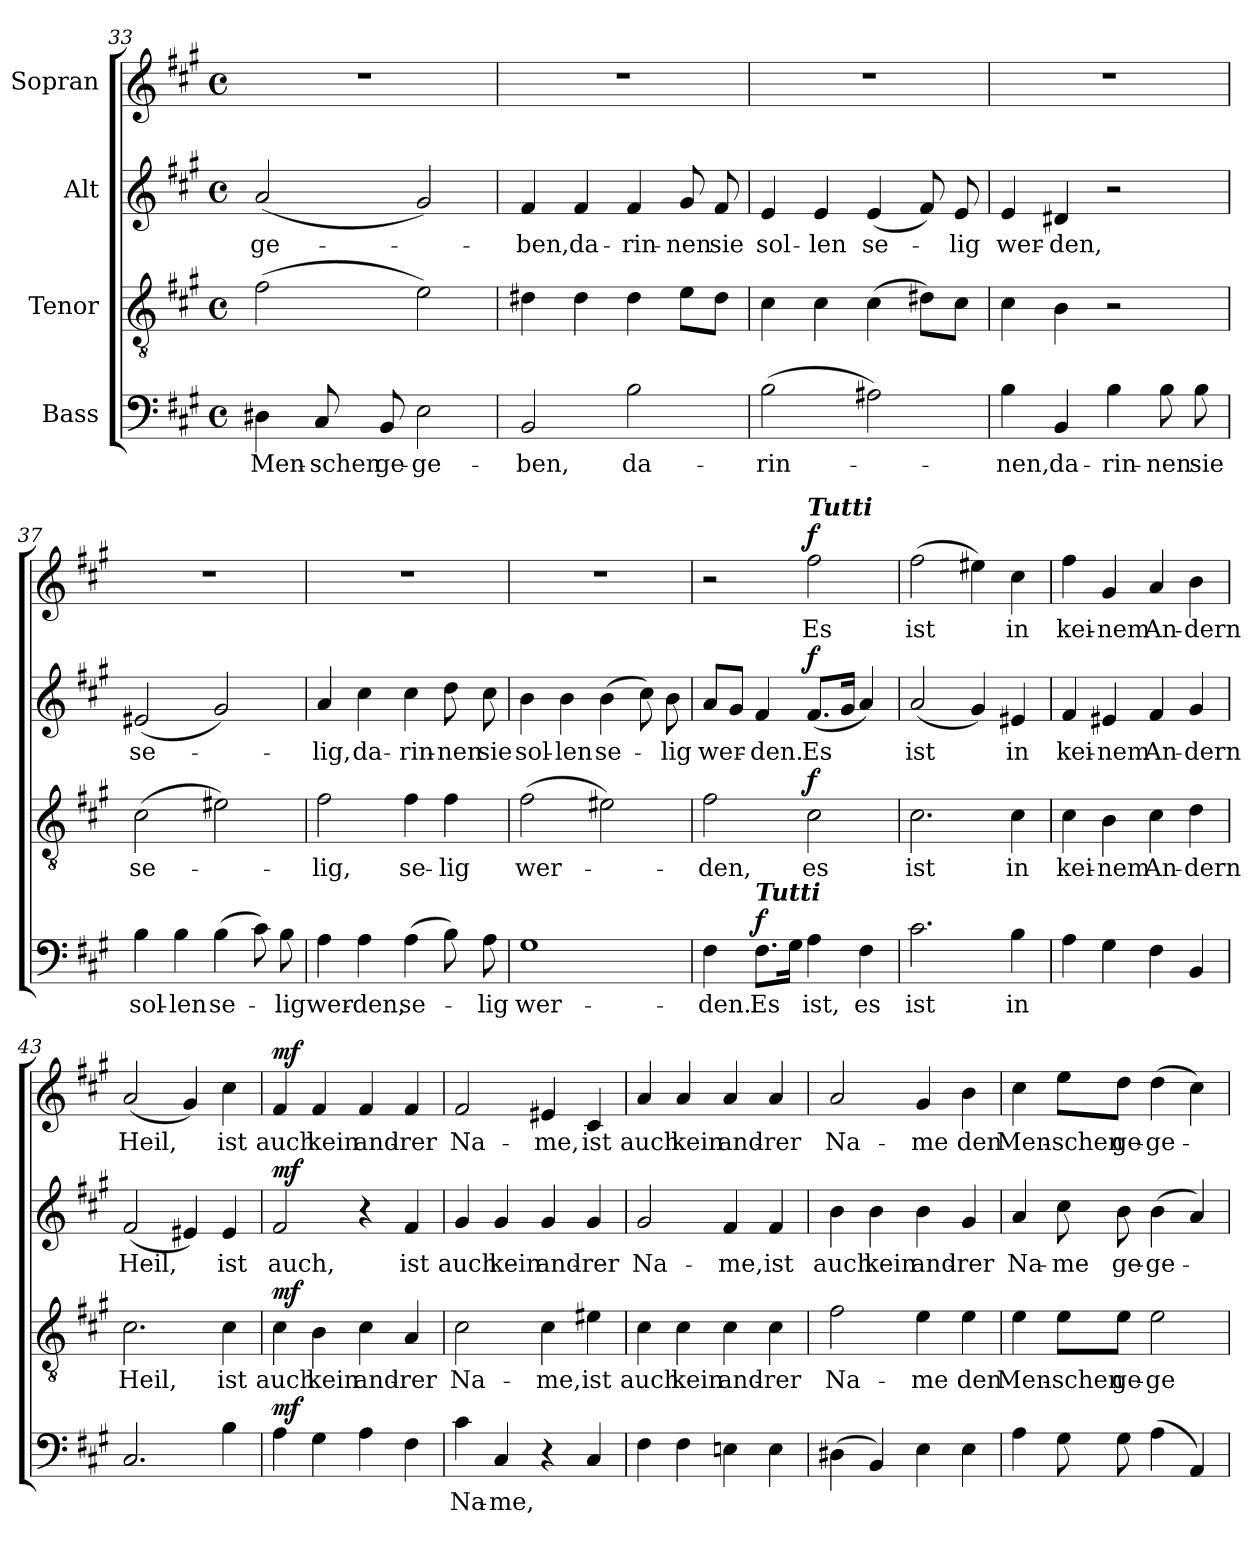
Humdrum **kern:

**kern	**text	**dynam	**kern	**text	**dynam	**kern	**text	**dynam	**kern	**text	**dynam
*part4	*part4	*part4	*part3	*part3	*part3	*part2	*part2	*part2	*part1	*part1	*part1
*staff4	*staff4	*staff4	*staff3	*staff3	*staff3	*staff2	*staff2	*staff2	*staff1	*staff1	*staff1
*I"Bass	*	*	*I"Tenor	*	*	*I"Alt	*	*	*I"Sopran	*	*
*clefF4	*	*	*clefGv2	*	*	*clefG2	*	*	*clefG2	*	*
*k[f#c#g#]	*	*	*k[f#c#g#]	*	*	*k[f#c#g#]	*	*	*k[f#c#g#]	*	*
*A:	*	*	*A:	*	*	*A:	*	*	*A:	*	*
*M4/4	*	*	*M4/4	*	*	*M4/4	*	*	*M4/4	*	*
*met(c)	*	*	*met(c)	*	*	*met(c)	*	*	*met(c)	*	*
=33	=33	=33	=33	=33	=33	=33	=33	=33	=33	=33	=33
4D#X\	Men-	.	(>2f#\	.	.	(2a/	-ge-	.	1r	.	.
8C#/	-schen	.	.	.	.	.	.	.	.	.	.
8BB/	ge-	.	.	.	.	.	.	.	.	.	.
2E\	-ge-	.	2e\)	.	.	2g#/)	.	.	.	.	.
=34	=34	=34	=34	=34	=34	=34	=34	=34	=34	=34	=34
2BB/	-ben,	.	4d#X\	.	.	4f#/	-ben,	.	1r	.	.
.	.	.	4d#\	.	.	4f#/	da-	.	.	.	.
2B\	da-	.	4d#\	.	.	4f#/	-rin-	.	.	.	.
.	.	.	8e\L	.	.	8g#/	-nen	.	.	.	.
.	.	.	8d#\J	.	.	8f#/	sie	.	.	.	.
=35	=35	=35	=35	=35	=35	=35	=35	=35	=35	=35	=35
(>2B\	-rin-	.	4c#\	.	.	4e/	sol-	.	1r	.	.
.	.	.	4c#\	.	.	4e/	-len	.	.	.	.
2A#X\)	.	.	(>4c#\	.	.	(4e/	se-	.	.	.	.
.	.	.	8d#X\L)	.	.	8f#/)	.	.	.	.	.
.	.	.	8c#\J	.	.	8e/	-lig	.	.	.	.
=36	=36	=36	=36	=36	=36	=36	=36	=36	=36	=36	=36
4B\	-nen,	.	4c#\	.	.	4e/	wer-	.	1r	.	.
4BB/	da-	.	4B\	.	.	4d#X/	-den,	.	.	.	.
4B\	-rin-	.	2r	.	.	2r	.	.	.	.	.
8B\	-nen	.	.	.	.	.	.	.	.	.	.
8B\	sie	.	.	.	.	.	.	.	.	.	.
!!LO:LB:g=z
=37	=37	=37	=37	=37	=37	=37	=37	=37	=37	=37	=37
4B\	sol-	.	(>2c#\	se-	.	(2e#X/	se-	.	1r	.	.
4B\	-len	.	.	.	.	.	.	.	.	.	.
(>4B\	se-	.	2e#X\)	.	.	2g#/)	.	.	.	.	.
8c#\)	.	.	.	.	.	.	.	.	.	.	.
8B\	-lig	.	.	.	.	.	.	.	.	.	.
=38	=38	=38	=38	=38	=38	=38	=38	=38	=38	=38	=38
4A\	wer-	.	2f#\	-lig,	.	4a/	-lig,	.	1r	.	.
4A\	-den,	.	.	.	.	4cc#\	da-	.	.	.	.
(>4A\	se-	.	4f#\	se-	.	4cc#\	-rin-	.	.	.	.
8B\)	.	.	4f#\	-lig	.	8dd\	-nen	.	.	.	.
8A\	-lig	.	.	.	.	8cc#\	sie	.	.	.	.
=39	=39	=39	=39	=39	=39	=39	=39	=39	=39	=39	=39
1G#	wer-	.	(>2f#\	wer-	.	4b\	sol-	.	1r	.	.
.	.	.	.	.	.	4b\	-len	.	.	.	.
.	.	.	2e#X\)	.	.	(>4b\	se-	.	.	.	.
.	.	.	.	.	.	8cc#\)	.	.	.	.	.
.	.	.	.	.	.	8b\	-lig	.	.	.	.
=40	=40	=40	=40	=40	=40	=40	=40	=40	=40	=40	=40
4F#\	-den.	.	2f#\	-den,	.	8a/L	wer-	.	2r	.	.
.	.	.	.	.	.	8g#/J	.	.	.	.	.
!LO:TX:a:Bi:t=Tutti	!	!	!	!	!	!	!	!	!	!	!
!	!	!LO:DY:a	!	!	!	!	!	!	!	!	!
8.F#\L	Es	f	.	.	.	4f#/	-den.	.	.	.	.
16G#\Jk	.	.	.	.	.	.	.	.	.	.	.
!	!	!	!	!	!	!	!	!	!LO:TX:a:Bi:t=Tutti	!	!
!	!	!	!	!	!LO:DY:a	!	!	!LO:DY:a	!	!	!LO:DY:a
4A\	ist,	.	2c#\	es	f	(8.f#/L	Es	f	2ff#\	Es	f
.	.	.	.	.	.	16g#/Jk	.	.	.	.	.
4F#\	es	.	.	.	.	4a/)	.	.	.	.	.
=41	=41	=41	=41	=41	=41	=41	=41	=41	=41	=41	=41
2.c#\	ist	.	2.c#\	ist	.	(2a/	ist	.	(>2ff#\	ist	.
.	.	.	.	.	.	4g#/)	.	.	4ee#X\)	.	.
4B\	in	.	4c#\	in	.	4e#X/	in	.	4cc#\	in	.
!!LO:PB:g=z
=42	=42	=42	=42	=42	=42	=42	=42	=42	=42	=42	=42
4A\	.	.	4c#\	kei-	.	4f#/	kei-	.	4ff#\	kei-	.
4G#\	.	.	4B\	-nem	.	4e#X/	-nem	.	4g#/	-nem	.
4F#\	.	.	4c#\	An-	.	4f#/	An-	.	4a/	An-	.
4BB/	.	.	4d\	-dern	.	4g#/	-dern	.	4b\	-dern	.
=43	=43	=43	=43	=43	=43	=43	=43	=43	=43	=43	=43
2.C#/	.	.	2.c#\	Heil,	.	(>2f#/	Heil,	.	(2a/	Heil,	.
.	.	.	.	.	.	4e#X/)	.	.	4g#/)	.	.
4B\	.	.	4c#\	ist	.	4e#/	ist	.	4cc#\	ist	.
=44	=44	=44	=44	=44	=44	=44	=44	=44	=44	=44	=44
!	!	!LO:DY:a	!	!	!LO:DY:a	!	!	!LO:DY:a	!	!	!LO:DY:a
4A\	.	mf	4c#\	auch	mf	2f#/	auch,	mf	4f#/	auch	mf
4G#\	.	.	4B\	kein	.	.	.	.	4f#/	kein	.
4A\	.	.	4c#\	and-	.	4r	.	.	4f#/	and-	.
4F#\	.	.	4A/	-rer	.	4f#/	ist	.	4f#/	-rer	.
=45	=45	=45	=45	=45	=45	=45	=45	=45	=45	=45	=45
4c#\	Na-	.	2c#\	Na-	.	4g#/	auch	.	2f#/	Na-	.
4C#/	-me,	.	.	.	.	4g#/	kein	.	.	.	.
4r	.	.	4c#\	-me,	.	4g#/	and-	.	4e#X/	-me,	.
4C#/	.	.	4e#X\	ist	.	4g#/	-rer	.	4c#/	ist	.
=46	=46	=46	=46	=46	=46	=46	=46	=46	=46	=46	=46
4F#\	.	.	4c#\	auch	.	2g#/	Na-	.	4a/	auch	.
4F#\	.	.	4c#\	kein	.	.	.	.	4a/	kein	.
4En\	.	.	4c#\	and-	.	4f#/	-me,	.	4a/	and-	.
4E\	.	.	4c#\	-rer	.	4f#/	ist	.	4a/	-rer	.
!!LO:LB:g=z
=47	=47	=47	=47	=47	=47	=47	=47	=47	=47	=47	=47
(>4D#X\	.	.	2f#\	Na-	.	4b\	auch	.	2a/	Na-	.
4BB/)	.	.	.	.	.	4b\	kein	.	.	.	.
4E\	.	.	4e\	-me	.	4b\	and-	.	4g#/	-me	.
4E\	.	.	4e\	den	.	4g#/	-rer	.	4b\	den	.
=48	=48	=48	=48	=48	=48	=48	=48	=48	=48	=48	=48
4A\	.	.	4e\	Men-	.	4a/	Na-	.	4cc#\	Men-	.
8G#\	.	.	8e\L	-schen	.	8cc#\	-me	.	8ee\L	-schen	.
8G#\	.	.	8e\J	ge-	.	8b\	ge-	.	8dd\J	ge-	.
(>4A\	.	.	2e\	-ge-	.	(>4b\	-ge-	.	(>4dd\	-ge-	.
4AA/)	.	.	.	.	.	4a/)	.	.	4cc#\)	.	.
=	=	=	=	=	=	=	=	=	=	=	=
*-	*-	*-	*-	*-	*-	*-	*-	*-	*-	*-	*-
